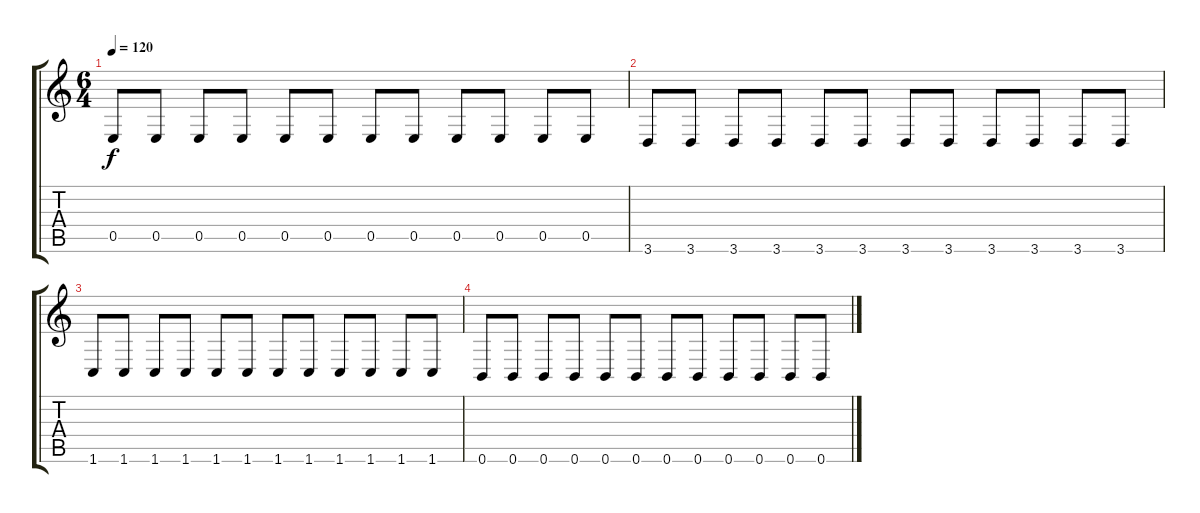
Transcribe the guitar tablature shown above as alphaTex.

\track "" {instrument electricguitarclean}
\staff {score tabs}
\tuning (B3 Gb3 D3 A2 E2 B1) {hide}
\ts (6 4)
\tempo 120
\clef g2
\ks c
0.5.8{dy f} 0.5.8 0.5.8 0.5.8 0.5.8 0.5.8 0.5.8 0.5.8 0.5.8 0.5.8 0.5.8 0.5.8 |
3.6.8 3.6.8 3.6.8 3.6.8 3.6.8 3.6.8 3.6.8 3.6.8 3.6.8 3.6.8 3.6.8 3.6.8 |
1.6.8 1.6.8 1.6.8 1.6.8 1.6.8 1.6.8 1.6.8 1.6.8 1.6.8 1.6.8 1.6.8 1.6.8 |
0.6.8 0.6.8 0.6.8 0.6.8 0.6.8 0.6.8 0.6.8 0.6.8 0.6.8 0.6.8 0.6.8 0.6.8
